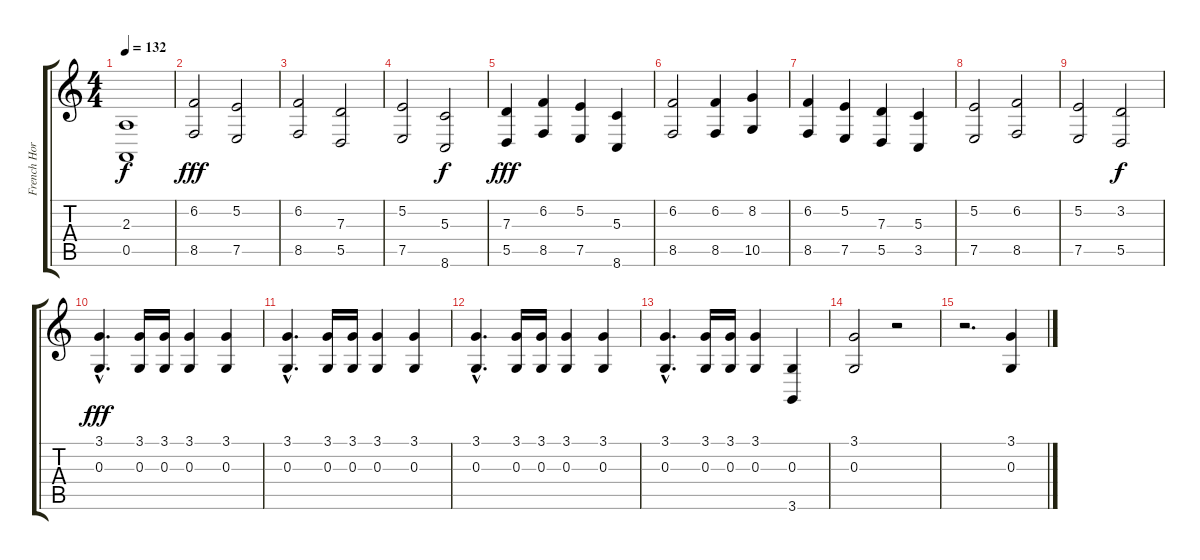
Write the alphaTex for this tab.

\track ("French Horns" "French Hor") {instrument frenchhorn}
\staff {score tabs}
\tuning (E4 B3 G3 D3 A2 E2) {hide}
\ts (4 4)
\tempo 132
\clef g2
\ks c
(2.3 0.5).1{dy f} |
(6.2 8.5).2{dy fff} (5.2 7.5).2 |
(6.2 8.5).2 (7.3 5.5).2 |
(5.2 7.5).2 (5.3 8.6).2{dy f} |
(7.3 5.5).4{dy fff} (6.2 8.5).4 (5.2 7.5).4 (5.3 8.6).4 |
(6.2 8.5).2 (6.2 8.5).4 (8.2 10.5).4 |
(6.2 8.5).4 (5.2 7.5).4 (7.3 5.5).4 (5.3 3.5).4 |
(5.2 7.5).2 (6.2 8.5).2 |
(5.2 7.5).2 (3.2 5.5).2{dy f} |
(3.1{hac} 0.3{hac}).4{d dy fff} (3.1 0.3).16 (3.1 0.3).16 (3.1 0.3).4 (3.1 0.3).4 |
(3.1{hac} 0.3{hac}).4{d} (3.1 0.3).16 (3.1 0.3).16 (3.1 0.3).4 (3.1 0.3).4 |
(3.1{hac} 0.3{hac}).4{d} (3.1 0.3).16 (3.1 0.3).16 (3.1 0.3).4 (3.1 0.3).4 |
(3.1{hac} 0.3{hac}).4{d} (3.1 0.3).16 (3.1 0.3).16 (3.1 0.3).4 (0.3 3.6).4 |
(3.1 0.3).2 r.2 |
r.2{d} (3.1 0.3).4
